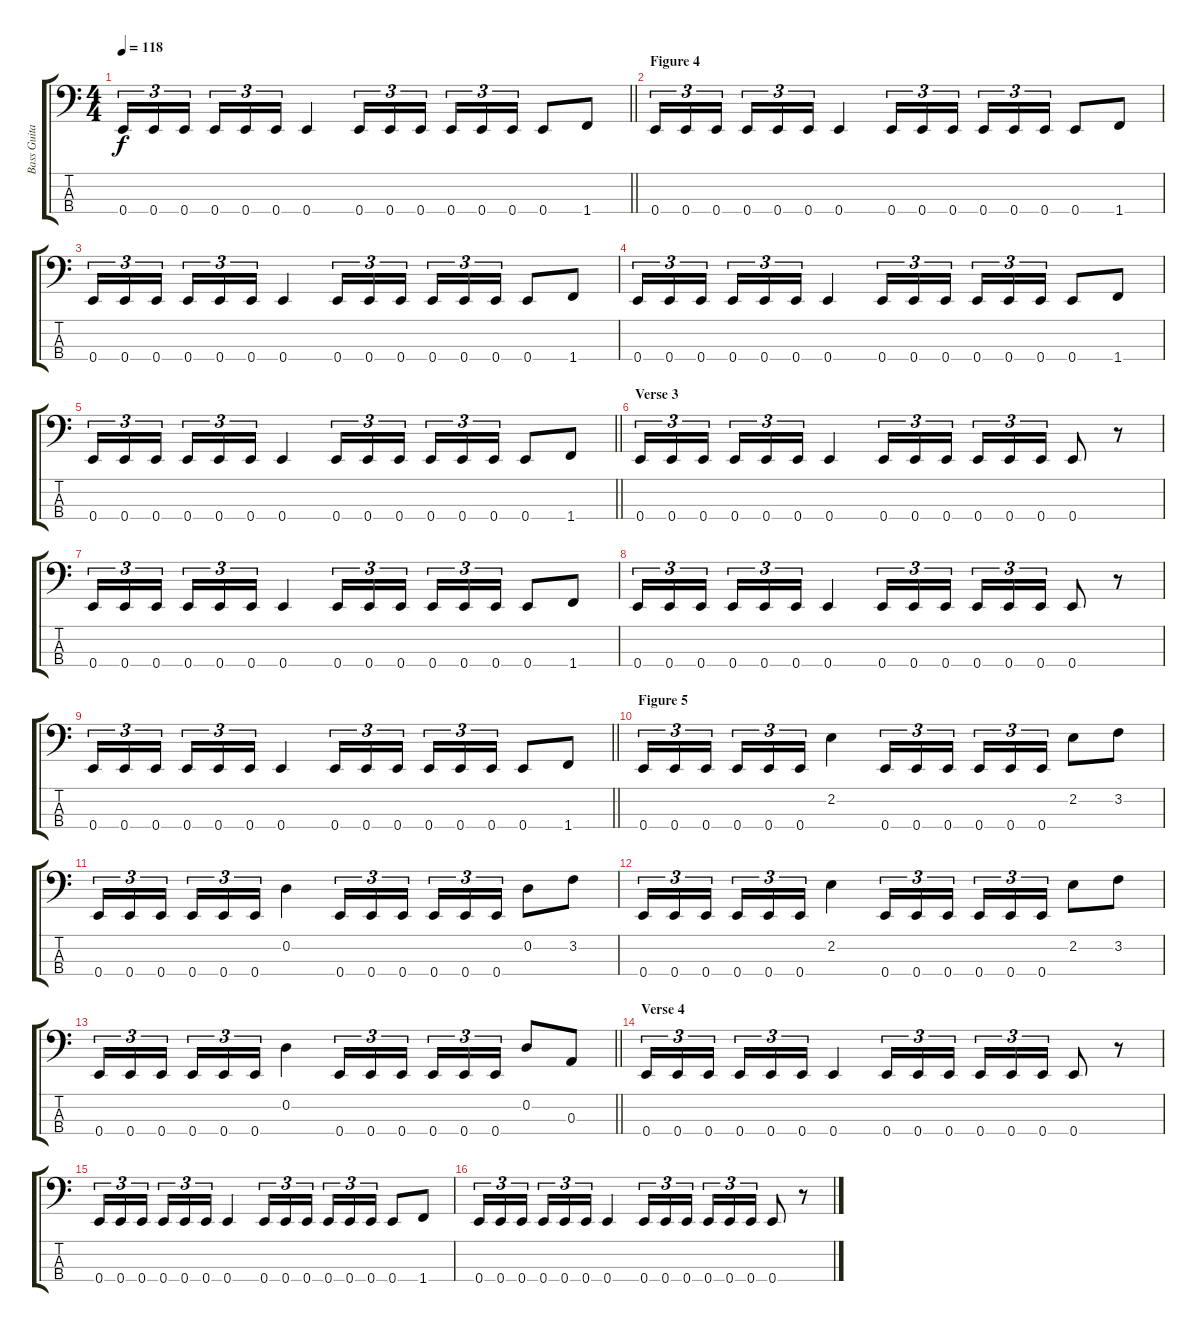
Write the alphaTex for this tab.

\track ("Bass Guitar \"Cliff Burton\"" "Bass Guita") {instrument electricbassfinger}
\staff {score tabs}
\tuning (G2 D2 A1 E1) {hide}
\ts (4 4)
\tempo 118
\clef f4
\barLineRight lightlight
\ks c
0.4.16{tu (3 2) dy f} 0.4.16{tu (3 2)} 0.4.16{tu (3 2) beam splitsecondary} 0.4.16{tu (3 2)} 0.4.16{tu (3 2)} 0.4.16{tu (3 2)} 0.4.4 0.4.16{tu (3 2)} 0.4.16{tu (3 2)} 0.4.16{tu (3 2) beam splitsecondary} 0.4.16{tu (3 2)} 0.4.16{tu (3 2)} 0.4.16{tu (3 2)} 0.4.8 1.4.8 |
\section ("" "Figure 4")
0.4.16{tu (3 2)} 0.4.16{tu (3 2)} 0.4.16{tu (3 2) beam splitsecondary} 0.4.16{tu (3 2)} 0.4.16{tu (3 2)} 0.4.16{tu (3 2)} 0.4.4 0.4.16{tu (3 2)} 0.4.16{tu (3 2)} 0.4.16{tu (3 2) beam splitsecondary} 0.4.16{tu (3 2)} 0.4.16{tu (3 2)} 0.4.16{tu (3 2)} 0.4.8 1.4.8 |
0.4.16{tu (3 2)} 0.4.16{tu (3 2)} 0.4.16{tu (3 2) beam splitsecondary} 0.4.16{tu (3 2)} 0.4.16{tu (3 2)} 0.4.16{tu (3 2)} 0.4.4 0.4.16{tu (3 2)} 0.4.16{tu (3 2)} 0.4.16{tu (3 2) beam splitsecondary} 0.4.16{tu (3 2)} 0.4.16{tu (3 2)} 0.4.16{tu (3 2)} 0.4.8 1.4.8 |
0.4.16{tu (3 2)} 0.4.16{tu (3 2)} 0.4.16{tu (3 2) beam splitsecondary} 0.4.16{tu (3 2)} 0.4.16{tu (3 2)} 0.4.16{tu (3 2)} 0.4.4 0.4.16{tu (3 2)} 0.4.16{tu (3 2)} 0.4.16{tu (3 2) beam splitsecondary} 0.4.16{tu (3 2)} 0.4.16{tu (3 2)} 0.4.16{tu (3 2)} 0.4.8 1.4.8 |
\barLineRight lightlight
0.4.16{tu (3 2)} 0.4.16{tu (3 2)} 0.4.16{tu (3 2) beam splitsecondary} 0.4.16{tu (3 2)} 0.4.16{tu (3 2)} 0.4.16{tu (3 2)} 0.4.4 0.4.16{tu (3 2)} 0.4.16{tu (3 2)} 0.4.16{tu (3 2) beam splitsecondary} 0.4.16{tu (3 2)} 0.4.16{tu (3 2)} 0.4.16{tu (3 2)} 0.4.8 1.4.8 |
\section ("" "Verse 3")
0.4.16{tu (3 2)} 0.4.16{tu (3 2)} 0.4.16{tu (3 2) beam splitsecondary} 0.4.16{tu (3 2)} 0.4.16{tu (3 2)} 0.4.16{tu (3 2)} 0.4.4 0.4.16{tu (3 2)} 0.4.16{tu (3 2)} 0.4.16{tu (3 2) beam splitsecondary} 0.4.16{tu (3 2)} 0.4.16{tu (3 2)} 0.4.16{tu (3 2)} 0.4.8 r.8 |
0.4.16{tu (3 2)} 0.4.16{tu (3 2)} 0.4.16{tu (3 2) beam splitsecondary} 0.4.16{tu (3 2)} 0.4.16{tu (3 2)} 0.4.16{tu (3 2)} 0.4.4 0.4.16{tu (3 2)} 0.4.16{tu (3 2)} 0.4.16{tu (3 2) beam splitsecondary} 0.4.16{tu (3 2)} 0.4.16{tu (3 2)} 0.4.16{tu (3 2)} 0.4.8 1.4.8 |
0.4.16{tu (3 2)} 0.4.16{tu (3 2)} 0.4.16{tu (3 2) beam splitsecondary} 0.4.16{tu (3 2)} 0.4.16{tu (3 2)} 0.4.16{tu (3 2)} 0.4.4 0.4.16{tu (3 2)} 0.4.16{tu (3 2)} 0.4.16{tu (3 2) beam splitsecondary} 0.4.16{tu (3 2)} 0.4.16{tu (3 2)} 0.4.16{tu (3 2)} 0.4.8 r.8 |
\barLineRight lightlight
0.4.16{tu (3 2)} 0.4.16{tu (3 2)} 0.4.16{tu (3 2) beam splitsecondary} 0.4.16{tu (3 2)} 0.4.16{tu (3 2)} 0.4.16{tu (3 2)} 0.4.4 0.4.16{tu (3 2)} 0.4.16{tu (3 2)} 0.4.16{tu (3 2) beam splitsecondary} 0.4.16{tu (3 2)} 0.4.16{tu (3 2)} 0.4.16{tu (3 2)} 0.4.8 1.4.8 |
\section ("" "Figure 5")
0.4.16{tu (3 2)} 0.4.16{tu (3 2)} 0.4.16{tu (3 2) beam splitsecondary} 0.4.16{tu (3 2)} 0.4.16{tu (3 2)} 0.4.16{tu (3 2)} 2.2.4 0.4.16{tu (3 2)} 0.4.16{tu (3 2)} 0.4.16{tu (3 2) beam splitsecondary} 0.4.16{tu (3 2)} 0.4.16{tu (3 2)} 0.4.16{tu (3 2)} 2.2.8 3.2.8 |
0.4.16{tu (3 2)} 0.4.16{tu (3 2)} 0.4.16{tu (3 2) beam splitsecondary} 0.4.16{tu (3 2)} 0.4.16{tu (3 2)} 0.4.16{tu (3 2)} 0.2.4 0.4.16{tu (3 2)} 0.4.16{tu (3 2)} 0.4.16{tu (3 2) beam splitsecondary} 0.4.16{tu (3 2)} 0.4.16{tu (3 2)} 0.4.16{tu (3 2)} 0.2.8 3.2.8 |
0.4.16{tu (3 2)} 0.4.16{tu (3 2)} 0.4.16{tu (3 2) beam splitsecondary} 0.4.16{tu (3 2)} 0.4.16{tu (3 2)} 0.4.16{tu (3 2)} 2.2.4 0.4.16{tu (3 2)} 0.4.16{tu (3 2)} 0.4.16{tu (3 2) beam splitsecondary} 0.4.16{tu (3 2)} 0.4.16{tu (3 2)} 0.4.16{tu (3 2)} 2.2.8 3.2.8 |
\barLineRight lightlight
0.4.16{tu (3 2)} 0.4.16{tu (3 2)} 0.4.16{tu (3 2) beam splitsecondary} 0.4.16{tu (3 2)} 0.4.16{tu (3 2)} 0.4.16{tu (3 2)} 0.2.4 0.4.16{tu (3 2)} 0.4.16{tu (3 2)} 0.4.16{tu (3 2) beam splitsecondary} 0.4.16{tu (3 2)} 0.4.16{tu (3 2)} 0.4.16{tu (3 2)} 0.2.8 0.3.8 |
\section ("" "Verse 4")
0.4.16{tu (3 2)} 0.4.16{tu (3 2)} 0.4.16{tu (3 2) beam splitsecondary} 0.4.16{tu (3 2)} 0.4.16{tu (3 2)} 0.4.16{tu (3 2)} 0.4.4 0.4.16{tu (3 2)} 0.4.16{tu (3 2)} 0.4.16{tu (3 2) beam splitsecondary} 0.4.16{tu (3 2)} 0.4.16{tu (3 2)} 0.4.16{tu (3 2)} 0.4.8 r.8 |
0.4.16{tu (3 2)} 0.4.16{tu (3 2)} 0.4.16{tu (3 2) beam splitsecondary} 0.4.16{tu (3 2)} 0.4.16{tu (3 2)} 0.4.16{tu (3 2)} 0.4.4 0.4.16{tu (3 2)} 0.4.16{tu (3 2)} 0.4.16{tu (3 2) beam splitsecondary} 0.4.16{tu (3 2)} 0.4.16{tu (3 2)} 0.4.16{tu (3 2)} 0.4.8 1.4.8 |
0.4.16{tu (3 2)} 0.4.16{tu (3 2)} 0.4.16{tu (3 2) beam splitsecondary} 0.4.16{tu (3 2)} 0.4.16{tu (3 2)} 0.4.16{tu (3 2)} 0.4.4 0.4.16{tu (3 2)} 0.4.16{tu (3 2)} 0.4.16{tu (3 2) beam splitsecondary} 0.4.16{tu (3 2)} 0.4.16{tu (3 2)} 0.4.16{tu (3 2)} 0.4.8 r.8
